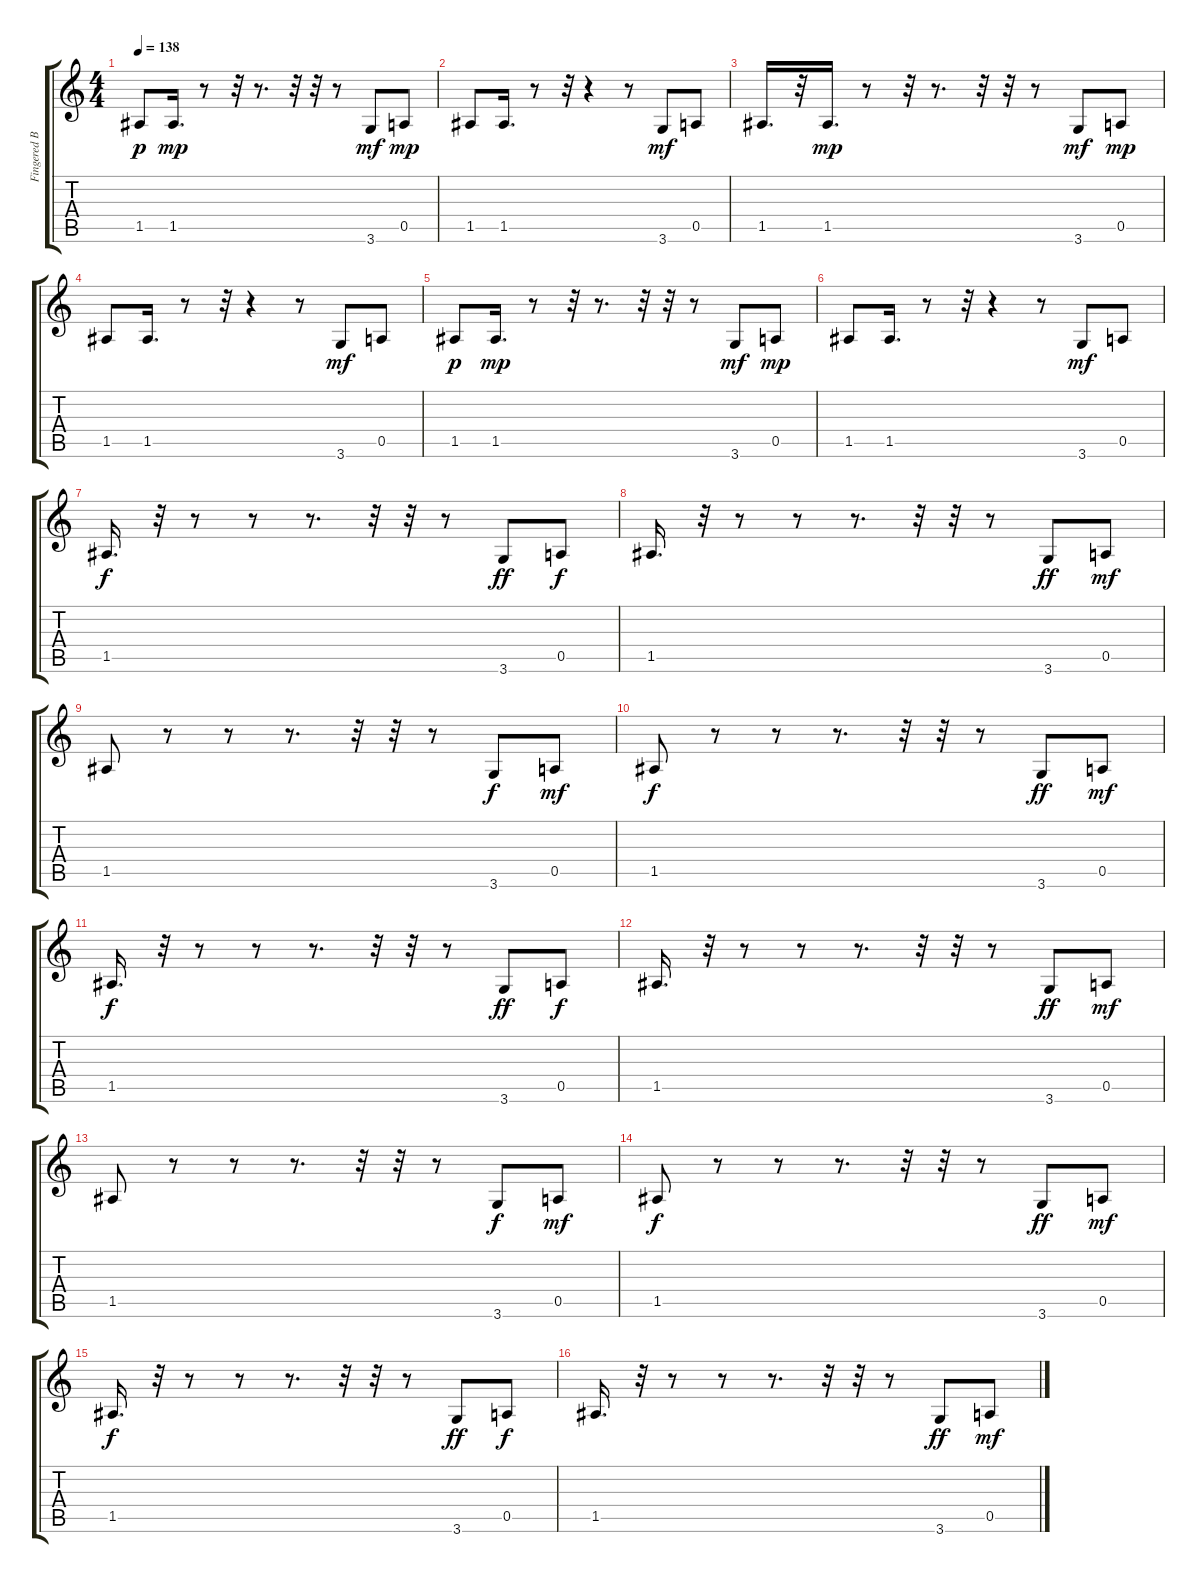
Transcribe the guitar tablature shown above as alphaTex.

\track ("Fingered Bs.        " "Fingered B") {instrument electricbassfinger}
\staff {score tabs}
\tuning (E4 B3 G3 D3 A2 E2) {hide}
\ts (4 4)
\tempo 138
\clef g2
\ks c
1.5.8{dy p} 1.5.16{d dy mp} r.8 r.32 r.8{d} r.32 r.32 r.8 3.6.8{dy mf} 0.5.8{dy mp} |
1.5.8 1.5.16{d} r.8 r.32 r.4 r.8 3.6.8{dy mf} 0.5.8 |
1.5.16{d} r.32 1.5.16{d dy mp} r.8 r.32 r.8{d} r.32 r.32 r.8 3.6.8{dy mf} 0.5.8{dy mp} |
1.5.8 1.5.16{d} r.8 r.32 r.4 r.8 3.6.8{dy mf} 0.5.8 |
1.5.8{dy p} 1.5.16{d dy mp} r.8 r.32 r.8{d} r.32 r.32 r.8 3.6.8{dy mf} 0.5.8{dy mp} |
1.5.8 1.5.16{d} r.8 r.32 r.4 r.8 3.6.8{dy mf} 0.5.8 |
1.5.16{d dy f} r.32 r.8 r.8 r.8{d} r.32 r.32 r.8 3.6.8{dy ff} 0.5.8{dy f} |
1.5.16{d} r.32 r.8 r.8 r.8{d} r.32 r.32 r.8 3.6.8{dy ff} 0.5.8{dy mf} |
1.5.8 r.8 r.8 r.8{d} r.32 r.32 r.8 3.6.8{dy f} 0.5.8{dy mf} |
1.5.8{dy f} r.8 r.8 r.8{d} r.32 r.32 r.8 3.6.8{dy ff} 0.5.8{dy mf} |
1.5.16{d dy f} r.32 r.8 r.8 r.8{d} r.32 r.32 r.8 3.6.8{dy ff} 0.5.8{dy f} |
1.5.16{d} r.32 r.8 r.8 r.8{d} r.32 r.32 r.8 3.6.8{dy ff} 0.5.8{dy mf} |
1.5.8 r.8 r.8 r.8{d} r.32 r.32 r.8 3.6.8{dy f} 0.5.8{dy mf} |
1.5.8{dy f} r.8 r.8 r.8{d} r.32 r.32 r.8 3.6.8{dy ff} 0.5.8{dy mf} |
1.5.16{d dy f} r.32 r.8 r.8 r.8{d} r.32 r.32 r.8 3.6.8{dy ff} 0.5.8{dy f} |
1.5.16{d} r.32 r.8 r.8 r.8{d} r.32 r.32 r.8 3.6.8{dy ff} 0.5.8{dy mf}
